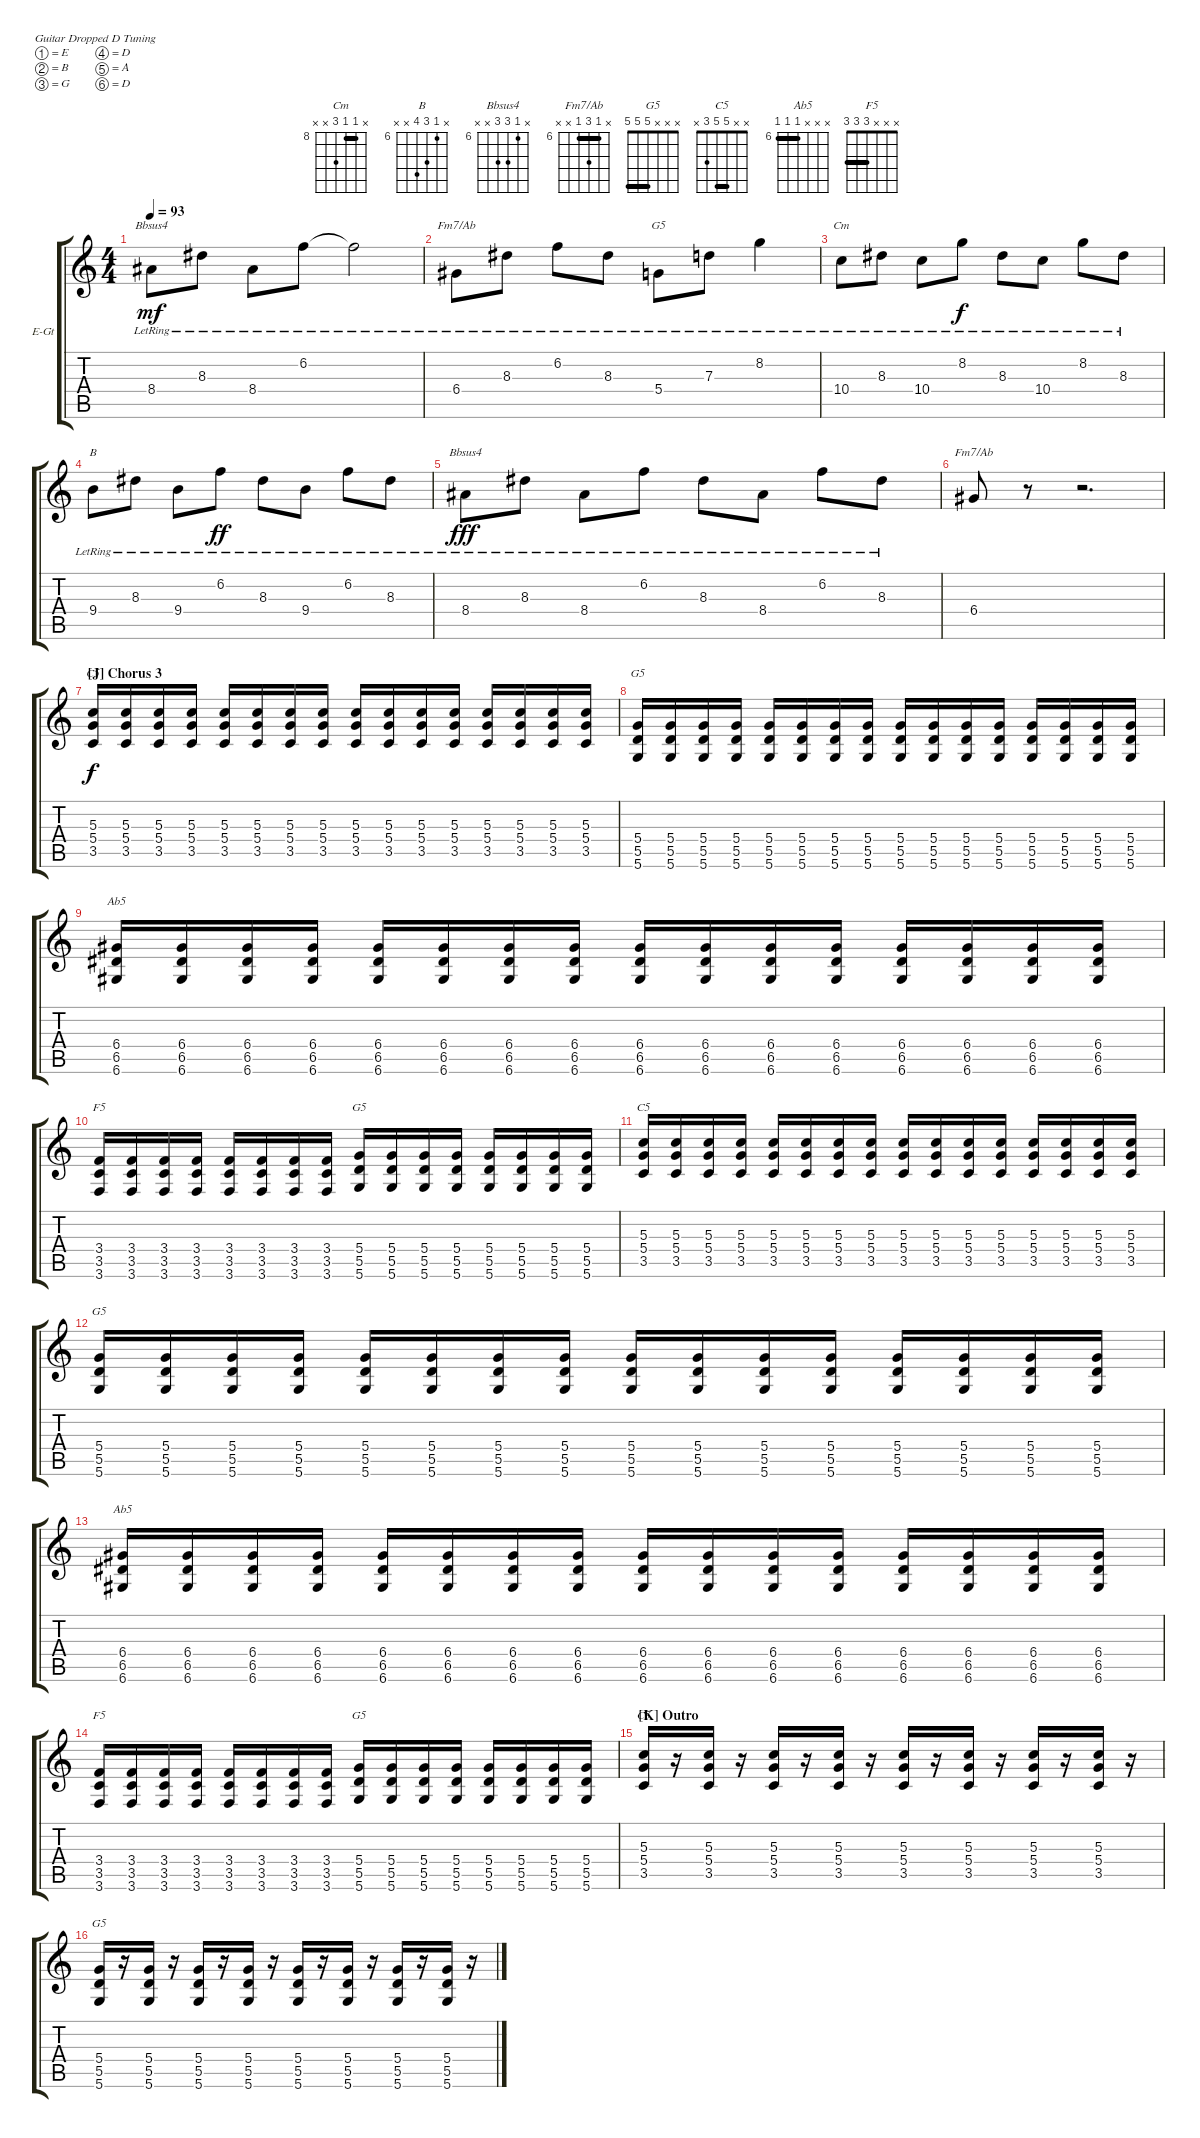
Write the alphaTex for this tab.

\bracketExtendMode groupsimilarinstruments
\firstSystemTrackNameOrientation horizontal
\otherSystemsTrackNameOrientation horizontal
\track ("Guitar (Jerry Horton)" "E-Gt") {instrument distortionguitar}
\staff {score tabs}
\tuning (E4 B3 G3 D3 A2 D2)
\chord ("Cm" x 8 8 10 x x) {firstfret 8 barre 8}
\chord ("B" x 6 8 9 x x) {firstfret 6}
\chord ("Bbsus4" x 6 8 8 x x) {firstfret 6}
\chord ("Fm7/Ab" x 6 8 6 x x) {firstfret 6 barre 6}
\chord ("G5" x 8 7 5 x x) {firstfret 5}
\chord ("C5" x x 5 5 3 x) {barre 5}
\chord ("Ab5" x x x 6 6 6) {firstfret 6 barre (6 6)}
\chord ("G5" x x x 5 5 5) {barre (5 5)}
\chord ("F5" x x x 3 3 3) {barre (3 3)}
\ts (4 4)
\tempo 93
\clef g2
\ks c
8.4{lr}.8{ch "Bbsus4" dy mf} 8.3{lr}.8 8.4{lr}.8 6.2{lr}.8 6.2{lr t}.2 |
6.4{lr}.8{ch "Fm7/Ab"} 8.3{lr}.8 6.2{lr}.8 8.3{lr}.8 5.4{lr}.8{ch "G5"} 7.3{lr}.8 8.2{lr}.4 |
10.4{lr}.8{ch "Cm"} 8.3{lr}.8 10.4{lr}.8 8.2{lr}.8{dy f} 8.3{lr}.8 10.4{lr}.8 8.2{lr}.8 8.3{lr}.8 |
9.4{lr}.8{ch "B"} 8.3{lr}.8 9.4{lr}.8 6.2{lr}.8{dy ff} 8.3{lr}.8 9.4{lr}.8 6.2{lr}.8 8.3{lr}.8 |
8.4{lr}.8{ch "Bbsus4" dy fff} 8.3{lr}.8 8.4{lr}.8 6.2{lr}.8 8.3{lr}.8 8.4{lr}.8 6.2{lr}.8 8.3{lr}.8 |
6.4.8{ch "Fm7/Ab"} r.8 r.2{d} |
\section ("J" "Chorus 3")
(5.4 3.5 5.3).16{ch "C5" dy f} (5.3 5.4 3.5).16 (5.3 5.4 3.5).16 (5.3 5.4 3.5).16 (5.3 5.4 3.5).16 (5.3 5.4 3.5).16 (5.3 5.4 3.5).16 (5.3 5.4 3.5).16 (5.3 5.4 3.5).16 (5.3 5.4 3.5).16 (5.3 5.4 3.5).16 (5.3 5.4 3.5).16 (5.3 5.4 3.5).16 (5.3 5.4 3.5).16 (5.3 5.4 3.5).16 (5.3 5.4 3.5).16 |
(5.4 5.5 5.6).16{ch "G5"} (5.4 5.5 5.6).16 (5.4 5.5 5.6).16 (5.4 5.5 5.6).16 (5.4 5.5 5.6).16 (5.4 5.5 5.6).16 (5.4 5.5 5.6).16 (5.4 5.5 5.6).16 (5.4 5.5 5.6).16 (5.4 5.5 5.6).16 (5.4 5.5 5.6).16 (5.4 5.5 5.6).16 (5.4 5.5 5.6).16 (5.4 5.5 5.6).16 (5.4 5.5 5.6).16 (5.4 5.5 5.6).16 |
(6.4 6.5 6.6).16{ch "Ab5"} (6.4 6.5 6.6).16 (6.4 6.5 6.6).16 (6.4 6.5 6.6).16 (6.4 6.5 6.6).16 (6.4 6.5 6.6).16 (6.4 6.5 6.6).16 (6.4 6.5 6.6).16 (6.4 6.5 6.6).16 (6.4 6.5 6.6).16 (6.4 6.5 6.6).16 (6.4 6.5 6.6).16 (6.4 6.5 6.6).16 (6.4 6.5 6.6).16 (6.4 6.5 6.6).16 (6.4 6.5 6.6).16 |
(3.4 3.5 3.6).16{ch "F5"} (3.4 3.5 3.6).16 (3.4 3.5 3.6).16 (3.4 3.5 3.6).16 (3.4 3.5 3.6).16 (3.4 3.5 3.6).16 (3.4 3.5 3.6).16 (3.4 3.5 3.6).16 (5.4 5.5 5.6).16{ch "G5"} (5.4 5.5 5.6).16 (5.4 5.5 5.6).16 (5.4 5.5 5.6).16 (5.4 5.5 5.6).16 (5.4 5.5 5.6).16 (5.4 5.5 5.6).16 (5.4 5.5 5.6).16 |
(5.4 3.5 5.3).16{ch "C5"} (5.3 5.4 3.5).16 (5.3 5.4 3.5).16 (5.3 5.4 3.5).16 (5.3 5.4 3.5).16 (5.3 5.4 3.5).16 (5.3 5.4 3.5).16 (5.3 5.4 3.5).16 (5.3 5.4 3.5).16 (5.3 5.4 3.5).16 (5.3 5.4 3.5).16 (5.3 5.4 3.5).16 (5.3 5.4 3.5).16 (5.3 5.4 3.5).16 (5.3 5.4 3.5).16 (5.3 5.4 3.5).16 |
(5.4 5.5 5.6).16{ch "G5"} (5.4 5.5 5.6).16 (5.4 5.5 5.6).16 (5.4 5.5 5.6).16 (5.4 5.5 5.6).16 (5.4 5.5 5.6).16 (5.4 5.5 5.6).16 (5.4 5.5 5.6).16 (5.4 5.5 5.6).16 (5.4 5.5 5.6).16 (5.4 5.5 5.6).16 (5.4 5.5 5.6).16 (5.4 5.5 5.6).16 (5.4 5.5 5.6).16 (5.4 5.5 5.6).16 (5.4 5.5 5.6).16 |
(6.4 6.5 6.6).16{ch "Ab5"} (6.4 6.5 6.6).16 (6.4 6.5 6.6).16 (6.4 6.5 6.6).16 (6.4 6.5 6.6).16 (6.4 6.5 6.6).16 (6.4 6.5 6.6).16 (6.4 6.5 6.6).16 (6.4 6.5 6.6).16 (6.4 6.5 6.6).16 (6.4 6.5 6.6).16 (6.4 6.5 6.6).16 (6.4 6.5 6.6).16 (6.4 6.5 6.6).16 (6.4 6.5 6.6).16 (6.4 6.5 6.6).16 |
(3.4 3.5 3.6).16{ch "F5"} (3.4 3.5 3.6).16 (3.4 3.5 3.6).16 (3.4 3.5 3.6).16 (3.4 3.5 3.6).16 (3.4 3.5 3.6).16 (3.4 3.5 3.6).16 (3.4 3.5 3.6).16 (5.4 5.5 5.6).16{ch "G5"} (5.4 5.5 5.6).16 (5.4 5.5 5.6).16 (5.4 5.5 5.6).16 (5.4 5.5 5.6).16 (5.4 5.5 5.6).16 (5.4 5.5 5.6).16 (5.4 5.5 5.6).16 |
\section ("K" "Outro")
(3.5 5.4 5.3).16{ch "C5"} r.16 (3.5 5.4 5.3).16 r.16 (3.5 5.4 5.3).16 r.16 (3.5 5.4 5.3).16 r.16 (3.5 5.4 5.3).16 r.16 (3.5 5.4 5.3).16 r.16 (3.5 5.4 5.3).16 r.16 (3.5 5.4 5.3).16 r.16 |
(5.4 5.5 5.6).16{ch "G5"} r.16 (5.4 5.5 5.6).16 r.16 (5.4 5.5 5.6).16 r.16 (5.4 5.5 5.6).16 r.16 (5.4 5.5 5.6).16 r.16 (5.4 5.5 5.6).16 r.16 (5.4 5.5 5.6).16 r.16 (5.4 5.5 5.6).16 r.16
